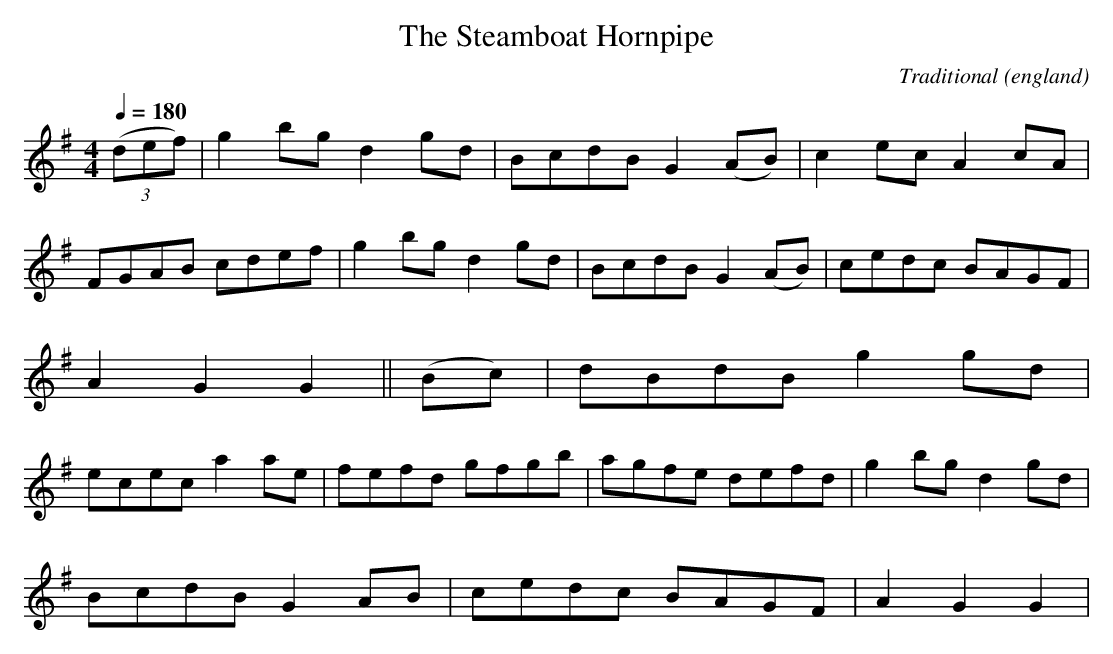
X:1
T:The Steamboat Hornpipe
O:england
C:Traditional
Q:1/4=180
M:4/4
L:1/8
K:G
(3(def)|g2bg d2gd|BcdB G2(AB)|c2ec A2cA|
FGAB cdef|g2bg d2gd|BcdB G2(AB)|cedc BAGF|
A2G2G2||(Bc)|dBdB g2gd|
ecec a2ae|fefd gfgb|agfe defd|g2bg d2gd|
BcdB G2AB|cedc BAGF|A2G2G2|
